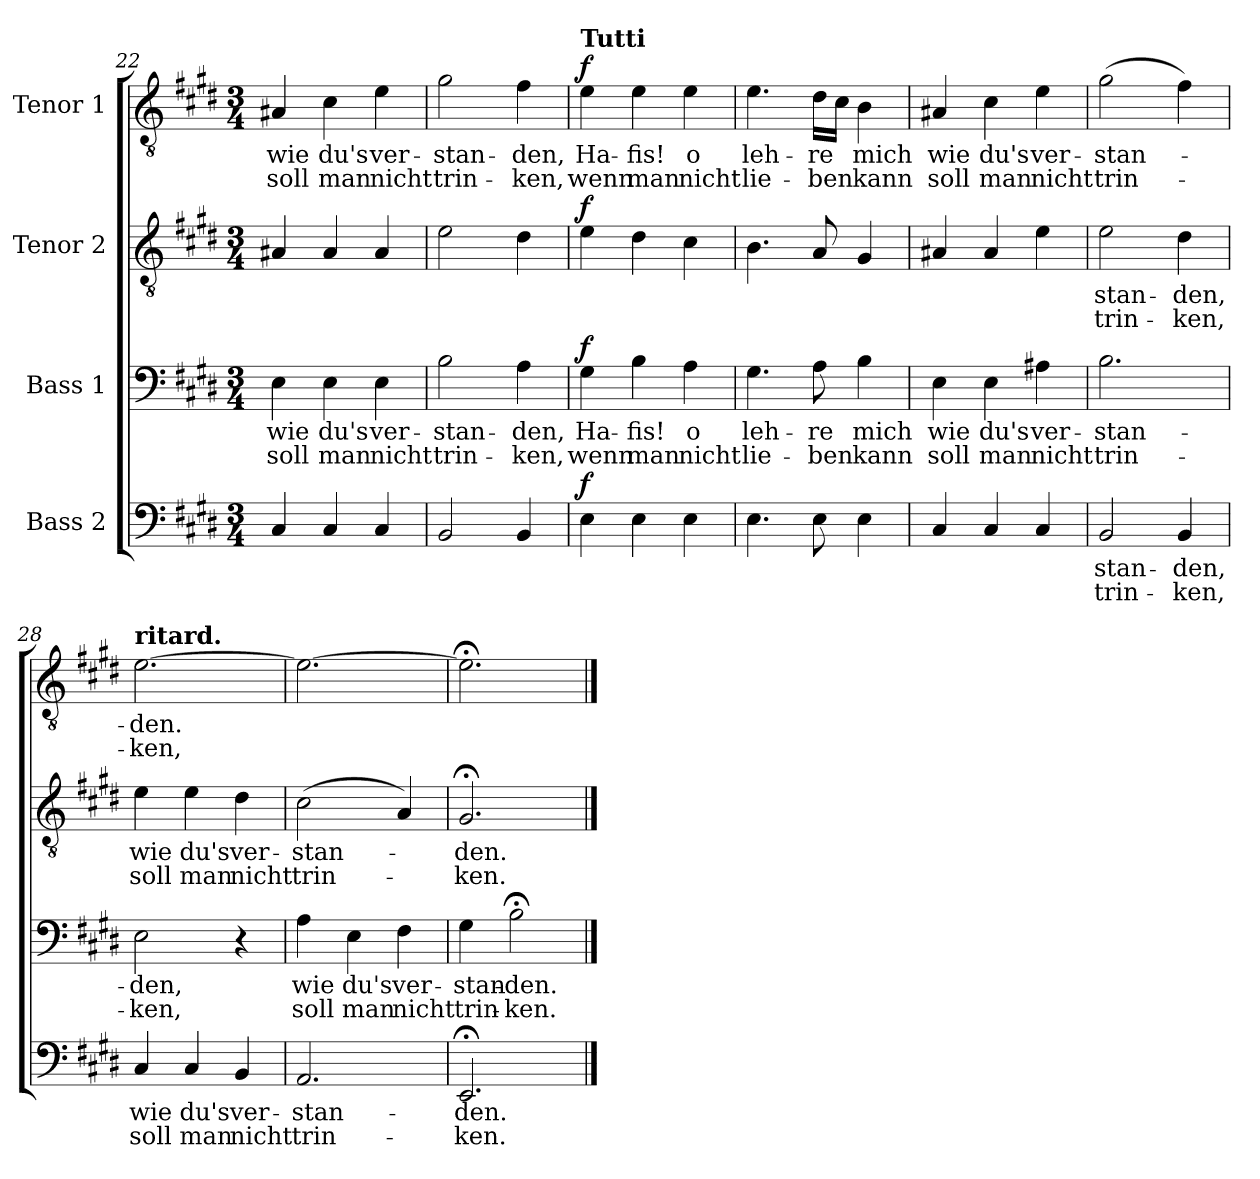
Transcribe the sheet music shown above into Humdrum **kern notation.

**kern	**text	**text	**dynam	**kern	**text	**text	**dynam	**kern	**text	**text	**dynam	**kern	**text	**text	**dynam
*part4	*part4	*part4	*part4	*part3	*part3	*part3	*part3	*part2	*part2	*part2	*part2	*part1	*part1	*part1	*part1
*staff4	*staff4	*staff4	*staff4	*staff3	*staff3	*staff3	*staff3	*staff2	*staff2	*staff2	*staff2	*staff1	*staff1	*staff1	*staff1
*I"Bass 2	*	*	*	*I"Bass 1	*	*	*	*I"Tenor 2	*	*	*	*I"Tenor 1	*	*	*
*clefF4	*	*	*	*clefF4	*	*	*	*clefGv2	*	*	*	*clefGv2	*	*	*
*k[f#c#g#d#]	*	*	*	*k[f#c#g#d#]	*	*	*	*k[f#c#g#d#]	*	*	*	*k[f#c#g#d#]	*	*	*
*M3/4	*	*	*	*M3/4	*	*	*	*M3/4	*	*	*	*M3/4	*	*	*
=22	=22	=22	=22	=22	=22	=22	=22	=22	=22	=22	=22	=22	=22	=22	=22
!	!	!	!	!	!LO:LY:b	!LO:LY:b	!	!	!	!	!	!	!LO:LY:b	!LO:LY:b	!
4C#/	.	.	.	4E\	wie	soll	.	4A#X/	.	.	.	4A#X/	wie	soll	.
!	!	!	!	!	!LO:LY:b	!LO:LY:b	!	!	!	!	!	!	!LO:LY:b	!LO:LY:b	!
4C#/	.	.	.	4E\	du's	man	.	4A#/	.	.	.	4c#\	du's	man	.
!	!	!	!	!	!LO:LY:b	!LO:LY:b	!	!	!	!	!	!	!LO:LY:b	!LO:LY:b	!
4C#/	.	.	.	4E\	ver-	nicht	.	4A#/	.	.	.	4e\	ver-	nicht	.
=23	=23	=23	=23	=23	=23	=23	=23	=23	=23	=23	=23	=23	=23	=23	=23
!	!	!	!	!	!LO:LY:b	!LO:LY:b	!	!	!	!	!	!	!LO:LY:b	!LO:LY:b	!
2BB/	.	.	.	2B\	-stan-	trin-	.	2e\	.	.	.	2g#\	-stan-	trin-	.
!	!	!	!	!	!LO:LY:b	!LO:LY:b	!	!	!	!	!	!	!LO:LY:b	!LO:LY:b	!
4BB/	.	.	.	4A\	-den,	-ken,	.	4d#\	.	.	.	4f#\	-den,	-ken,	.
!!LO:LB:g=z
=24	=24	=24	=24	=24	=24	=24	=24	=24	=24	=24	=24	=24	=24	=24	=24
!	!	!	!	!	!	!	!	!	!	!	!	!LO:TX:a:B:t=Tutti	!	!	!
!	!	!	!LO:DY:b	!	!LO:LY:b	!LO:LY:b	!LO:DY:b	!	!	!	!LO:DY:b	!	!LO:LY:b	!LO:LY:b	!LO:DY:b
4E\	.	.	f	4G#\	Ha-	wenn	f	4e\	.	.	f	4e\	Ha-	wenn	f
!	!	!	!	!	!LO:LY:b	!LO:LY:b	!	!	!	!	!	!	!LO:LY:b	!LO:LY:b	!
4E\	.	.	.	4B\	-fis!	man	.	4d#\	.	.	.	4e\	-fis!	man	.
!	!	!	!	!	!LO:LY:b	!LO:LY:b	!	!	!	!	!	!	!LO:LY:b	!LO:LY:b	!
4E\	.	.	.	4A\	o	nicht	.	4c#\	.	.	.	4e\	o	nicht	.
=25	=25	=25	=25	=25	=25	=25	=25	=25	=25	=25	=25	=25	=25	=25	=25
!	!	!	!	!	!LO:LY:b	!LO:LY:b	!	!	!	!	!	!	!LO:LY:b	!LO:LY:b	!
4.E\	.	.	.	4.G#\	leh-	lie-	.	4.B\	.	.	.	4.e\	leh-	lie-	.
!	!	!	!	!	!LO:LY:b	!LO:LY:b	!	!	!	!	!	!	!LO:LY:b	!LO:LY:b	!
8E\	.	.	.	8A\	-re	-ben	.	8A/	.	.	.	16d#\LL	-re	-ben	.
.	.	.	.	.	.	.	.	.	.	.	.	16c#\JJ	.	.	.
!	!	!	!	!	!LO:LY:b	!LO:LY:b	!	!	!	!	!	!	!LO:LY:b	!LO:LY:b	!
4E\	.	.	.	4B\	mich	kann	.	4G#/	.	.	.	4B\	mich	kann	.
=26	=26	=26	=26	=26	=26	=26	=26	=26	=26	=26	=26	=26	=26	=26	=26
!	!	!	!	!	!LO:LY:b	!LO:LY:b	!	!	!	!	!	!	!LO:LY:b	!LO:LY:b	!
4C#/	.	.	.	4E\	wie	soll	.	4A#X/	.	.	.	4A#X/	wie	soll	.
!	!	!	!	!	!LO:LY:b	!LO:LY:b	!	!	!	!	!	!	!LO:LY:b	!LO:LY:b	!
4C#/	.	.	.	4E\	du's	man	.	4A#/	.	.	.	4c#\	du's	man	.
!	!	!	!	!	!LO:LY:b	!LO:LY:b	!	!	!	!	!	!	!LO:LY:b	!LO:LY:b	!
4C#/	.	.	.	4A#X\	ver-	nicht	.	4e\	.	.	.	4e\	ver-	nicht	.
!!LO:LB:g=z
=27	=27	=27	=27	=27	=27	=27	=27	=27	=27	=27	=27	=27	=27	=27	=27
!	!LO:LY:b	!LO:LY:b	!	!	!LO:LY:b	!LO:LY:b	!	!	!LO:LY:b	!LO:LY:b	!	!	!LO:LY:b	!LO:LY:b	!
2BB/	-stan-	trin-	.	2.B\	-stan-	trin-	.	2e\	-stan-	trin-	.	(>2g#\	-stan-	trin-	.
!	!LO:LY:b	!LO:LY:b	!	!	!	!	!	!	!LO:LY:b	!LO:LY:b	!	!	!	!	!
4BB/	-den,	-ken,	.	.	.	.	.	4d#\	-den,	-ken,	.	4f#\)	.	.	.
=28	=28	=28	=28	=28	=28	=28	=28	=28	=28	=28	=28	=28	=28	=28	=28
!	!	!	!	!	!	!	!	!	!	!	!	!LO:TX:a:B:t=ritard.	!	!	!
!	!LO:LY:b	!LO:LY:b	!	!	!LO:LY:b	!LO:LY:b	!	!	!LO:LY:b	!LO:LY:b	!	!	!LO:LY:b	!LO:LY:b	!
4C#/	wie	soll	.	2E\	-den,	-ken,	.	4e\	wie	soll	.	[2.e\	-den.	-ken,	.
!	!LO:LY:b	!LO:LY:b	!	!	!	!	!	!	!LO:LY:b	!LO:LY:b	!	!	!	!	!
4C#/	du's	man	.	.	.	.	.	4e\	du's	man	.	.	.	.	.
!	!LO:LY:b	!LO:LY:b	!	!	!	!	!	!	!LO:LY:b	!LO:LY:b	!	!	!	!	!
4BB/	ver-	nicht	.	4r	.	.	.	4d#\	ver-	nicht	.	.	.	.	.
=29	=29	=29	=29	=29	=29	=29	=29	=29	=29	=29	=29	=29	=29	=29	=29
!	!LO:LY:b	!LO:LY:b	!	!	!LO:LY:b	!LO:LY:b	!	!	!LO:LY:b	!LO:LY:b	!	!	!	!	!
2.AA/	-stan-	trin-	.	4A\	wie	soll	.	(>2c#\	-stan-	trin-	.	2.e\_	.	.	.
!	!	!	!	!	!LO:LY:b	!LO:LY:b	!	!	!	!	!	!	!	!	!
.	.	.	.	4E\	du's	man	.	.	.	.	.	.	.	.	.
!	!	!	!	!	!LO:LY:b	!LO:LY:b	!	!	!	!	!	!	!	!	!
.	.	.	.	4F#\	ver-	nicht	.	4A/)	.	.	.	.	.	.	.
=30	=30	=30	=30	=30	=30	=30	=30	=30	=30	=30	=30	=30	=30	=30	=30
!	!LO:LY:b	!LO:LY:b	!	!	!LO:LY:b	!LO:LY:b	!	!	!LO:LY:b	!LO:LY:b	!	!	!	!	!
2.EE;</	-den.	-ken.	.	4G#\	-stan-	trin-	.	2.G#;</	-den.	-ken.	.	2.e;<\]	.	.	.
!	!	!	!	!	!LO:LY:b	!LO:LY:b	!	!	!	!	!	!	!	!	!
.	.	.	.	2B;<\	-den.	-ken.	.	.	.	.	.	.	.	.	.
==	==	==	==	==	==	==	==	==	==	==	==	==	==	==	==
*-	*-	*-	*-	*-	*-	*-	*-	*-	*-	*-	*-	*-	*-	*-	*-
